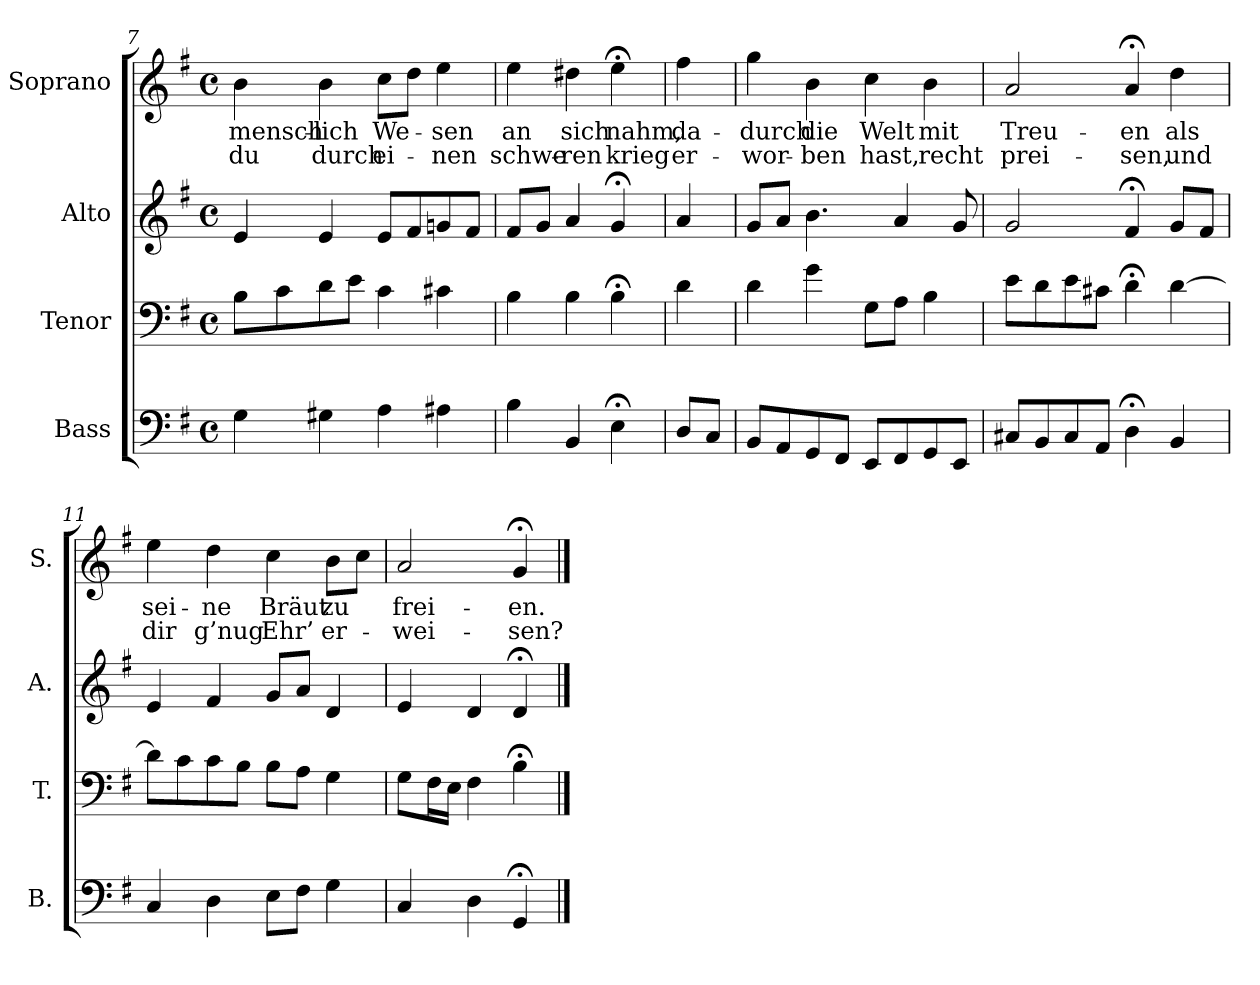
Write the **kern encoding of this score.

**kern	**kern	**kern	**kern	**text	**text
*part4	*part3	*part2	*part1	*part1	*part1
*staff4	*staff3	*staff2	*staff1	*staff1	*staff1
*I"Bass	*I"Tenor	*I"Alto	*I"Soprano	*	*
*I'B.	*I'T.	*I'A.	*I'S.	*	*
*clefF4	*clefF4	*clefG2	*clefG2	*	*
*k[f#]	*k[f#]	*k[f#]	*k[f#]	*	*
*G:	*G:	*G:	*G:	*	*
*M4/4	*M4/4	*M4/4	*M4/4	*	*
*met(c)	*met(c)	*met(c)	*met(c)	*	*
=7	=7	=7	=7	=7	=7
4G\	8B\L	4e/	4b\	mensch-	du
.	8c\	.	.	.	.
4G#X\	8d\	4e/	4b\	-lich	durch
.	8e\J	.	.	.	.
4A\	4c\	8e/L	8cc\L	We-	ei-
.	.	8f#/	8dd\J	.	.
4A#X\	4c#X\	8gn/	4ee\	-sen	nen
.	.	8f#/J	.	.	.
=8	=8	=8	=8	=8	=8
4B\	4B\	8f#/L	4ee\	an	schwe-
.	.	8g/J	.	.	.
4BB/	4B\	4a/	4dd#X\	sich	-ren
4E;<\	4B;<\	4g;</	4ee;<\	nahm,	krieg
!!LO:PB:g=z
=8a	=8a	=8a	=8a	=8a	=8a
8D/L	4d\	4a/	4ff#\	da-	er-
8C/J	.	.	.	.	.
=9	=9	=9	=9	=9	=9
8BB/L	4d\	8g/L	4gg\	-durch	-wor-
8AA/	.	8a/J	.	.	.
8GG/	4g\	4.b\	4b\	die	-ben
8FF#/J	.	.	.	.	.
8EE/L	8G\L	.	4cc\	Welt	hast,
8FF#/	8A\J	4a/	.	.	.
8GG/	4B\	.	4b\	mit	recht
8EE/J	.	8g/	.	.	.
=10	=10	=10	=10	=10	=10
8C#X/L	8e\L	2g/	2a/	Treu-	prei-
8BB/	8d\	.	.	.	.
8C#/	8e\	.	.	.	.
8AA/J	8c#X\J	.	.	.	.
4D;<\	4d;<\	4f#;</	4a;</	-en	-sen,
4BB/	[4d\	8g/L	4dd\	als	und
.	.	8f#/J	.	.	.
=11	=11	=11	=11	=11	=11
4C/	8d\L]	4e/	4ee\	sei-	dir
.	8c\	.	.	.	.
4D\	8c\	4f#/	4dd\	-ne	g’nug
.	8B\J	.	.	.	.
8E\L	8B\L	8g/L	4cc\	Bräut	Ehr’
8F#\J	8A\J	8a/J	.	.	.
4G\	4G\	4d/	8b\L	zu	er-
.	.	.	8cc\J	.	.
=12	=12	=12	=12	=12	=12
4C/	8G\L	4e/	2a/	frei-	-wei-
.	16F#\L	.	.	.	.
.	16E\JJ	.	.	.	.
4D\	4F#\	4d/	.	.	.
4GG;</	4B;<\	4d;</	4g;</	-en.	-sen?
==	==	==	==	==	==
*-	*-	*-	*-	*-	*-
